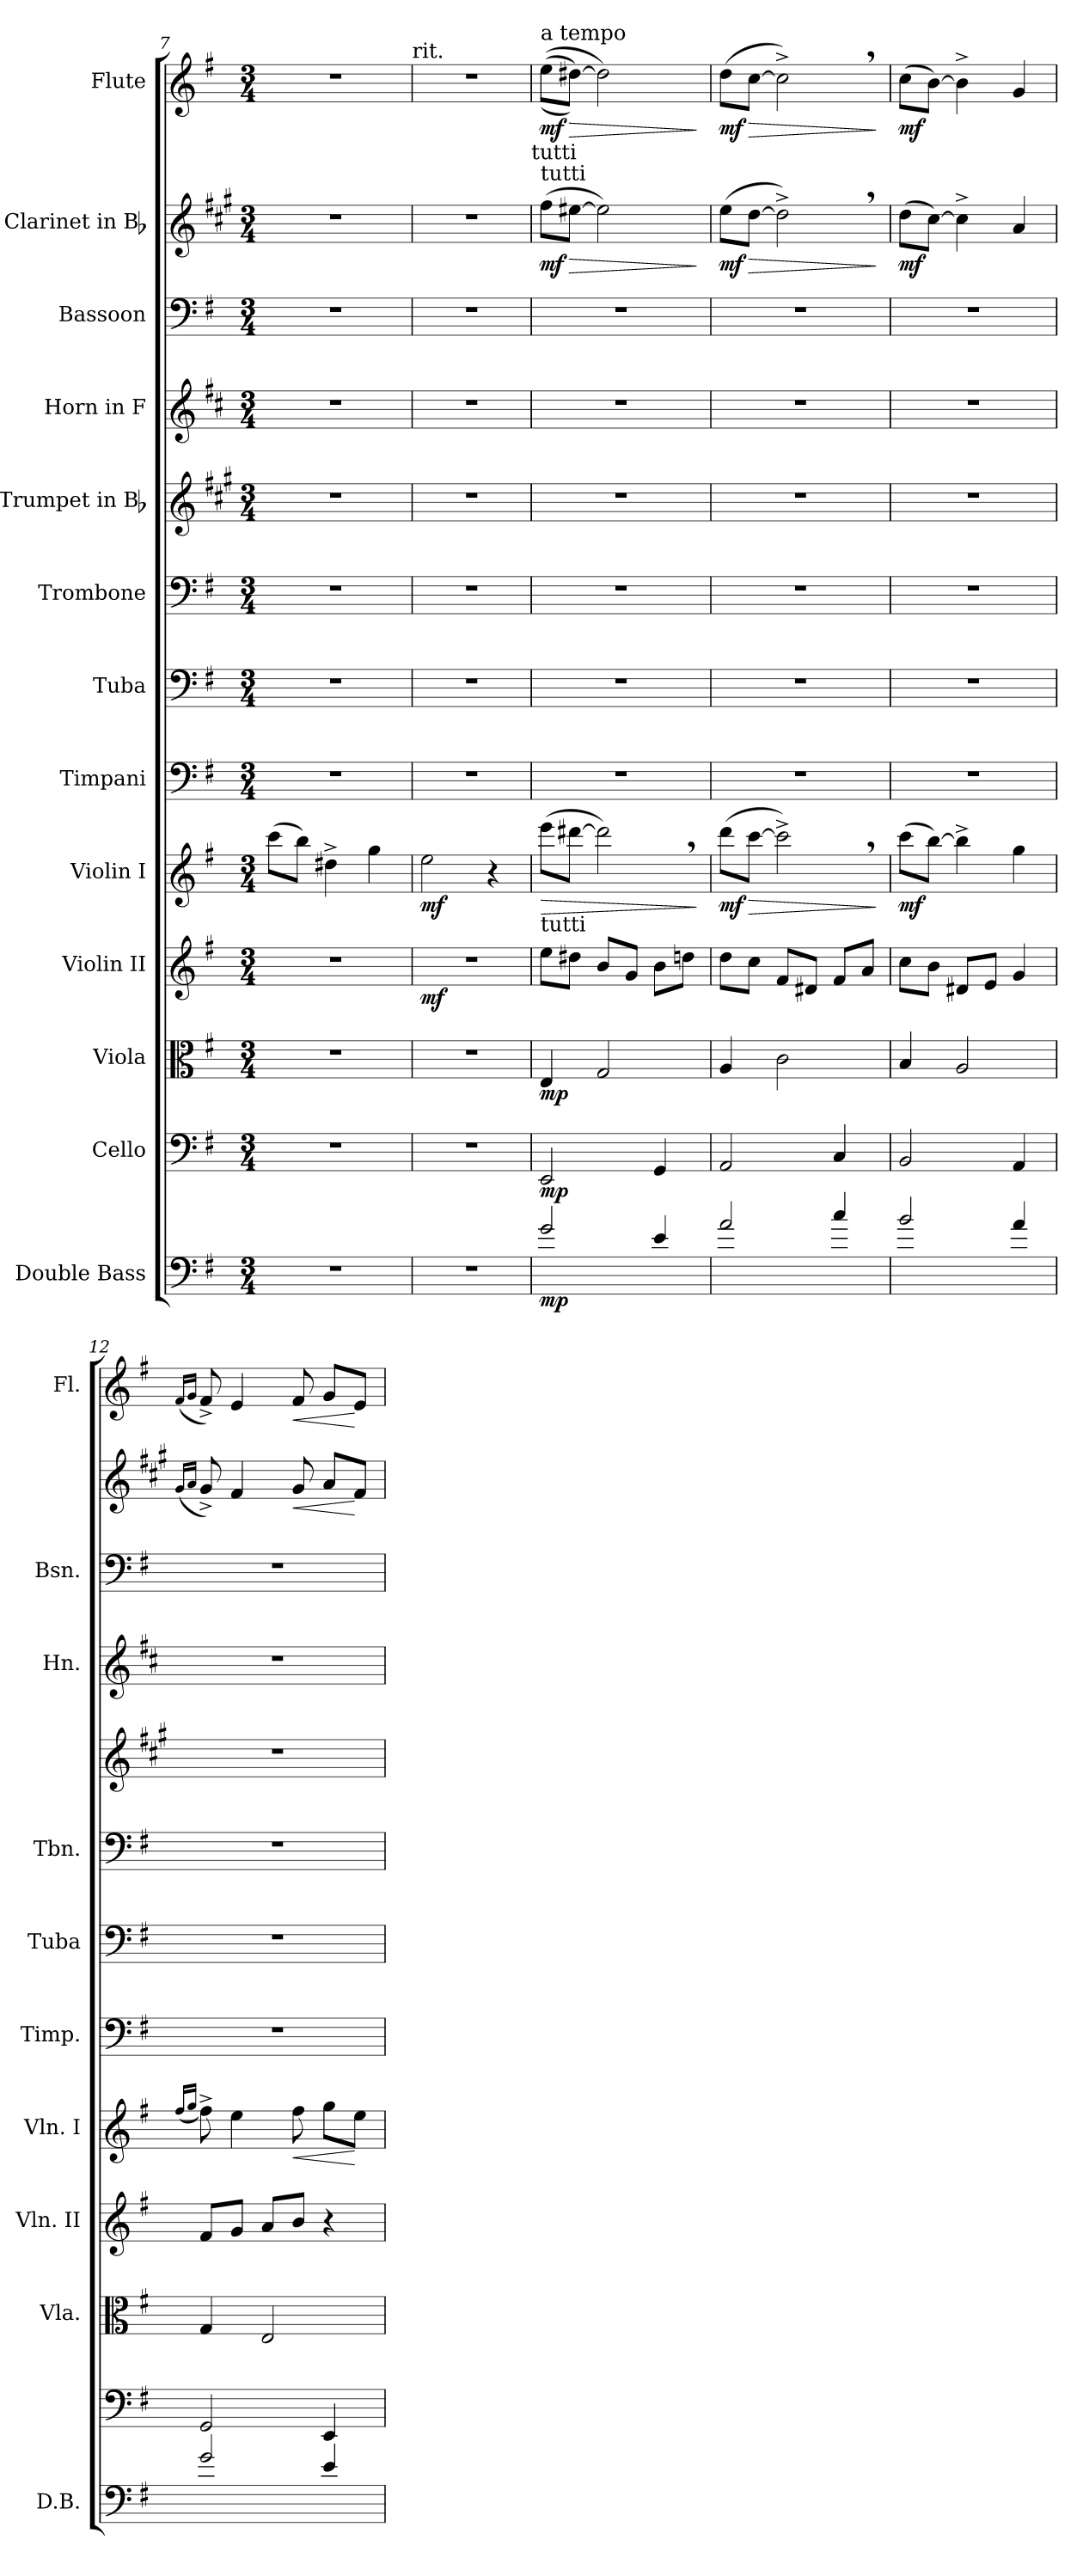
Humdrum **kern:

**kern	**dynam	**kern	**dynam	**kern	**dynam	**kern	**dynam	**kern	**dynam	**kern	**kern	**kern	**kern	**kern	**kern	**kern	**dynam	**kern	**dynam
*part13	*part13	*part12	*part12	*part11	*part11	*part10	*part10	*part9	*part9	*part8	*part7	*part6	*part5	*part4	*part3	*part2	*part2	*part1	*part1
*staff13	*staff13	*staff12	*staff12	*staff11	*staff11	*staff10	*staff10	*staff9	*staff9	*staff8	*staff7	*staff6	*staff5	*staff4	*staff3	*staff2	*staff2	*staff1	*staff1
*I"Double Bass	*	*I"Cello	*	*I"Viola	*	*I"Violin II	*	*I"Violin I	*	*I"Timpani	*I"Tuba	*I"Trombone	*I"Trumpet in Bb	*I"Horn in F	*I"Bassoon	*I"Clarinet in Bb	*	*I"Flute	*
*I'D.B.	*	*	*	*I'Vla.	*	*I'Vln. II	*	*I'Vln. I	*	*I'Timp.	*I'Tuba	*I'Tbn.	*	*I'Hn.	*I'Bsn.	*	*	*I'Fl.	*
!!LO:PB:g=z
*clefF4	*	*clefF4	*	*clefC3	*	*clefG2	*	*clefG2	*	*clefF4	*clefF4	*clefF4	*clefG2	*clefG2	*clefF4	*clefG2	*	*clefG2	*
*ITrd7c12	*	*	*	*	*	*	*	*	*	*	*	*	*ITrd1c2	*ITrd4c7	*	*ITrd1c2	*	*	*
*k[f#]	*	*k[f#]	*	*k[f#]	*	*k[f#]	*	*k[f#]	*	*k[f#]	*k[f#]	*k[f#]	*k[f#]	*k[f#]	*k[f#]	*k[f#]	*	*k[f#]	*
*G:	*	*G:	*	*G:	*	*G:	*	*G:	*	*G:	*G:	*G:	*G:	*G:	*G:	*G:	*	*G:	*
*M3/4	*	*M3/4	*	*M3/4	*	*M3/4	*	*M3/4	*	*M3/4	*M3/4	*M3/4	*M3/4	*M3/4	*M3/4	*M3/4	*	*M3/4	*
=7	=7	=7	=7	=7	=7	=7	=7	=7	=7	=7	=7	=7	=7	=7	=7	=7	=7	=7	=7
2.r	.	2.r	.	2.r	.	2.r	.	(8ccc\L	.	2.r	2.r	2.r	2.r	2.r	2.r	2.r	.	2.r	.
.	.	.	.	.	.	.	.	8bb\J)	.	.	.	.	.	.	.	.	.	.	.
.	.	.	.	.	.	.	.	4dd#X^\	.	.	.	.	.	.	.	.	.	.	.
.	.	.	.	.	.	.	.	4gg\	.	.	.	.	.	.	.	.	.	.	.
!	!	!	!	!	!	!	!	!	!	!	!	!	!	!	!	!	!	!LO:TX:a:t=rit.	!
=8	=8	=8	=8	=8	=8	=8	=8	=8	=8	=8	=8	=8	=8	=8	=8	=8	=8	=8	=8
!	!	!	!	!	!	!	!LO:DY:b	!	!LO:DY:b	!	!	!	!	!	!	!	!	!	!
2.r	.	2.r	.	2.r	.	2.r	mf	2ee\	mf	2.r	2.r	2.r	2.r	2.r	2.r	2.r	.	2.r	.
.	.	.	.	.	.	.	.	4r	.	.	.	.	.	.	.	.	.	.	.
!	!	!	!	!	!	!	!	!	!	!	!	!	!	!	!	!	!	!LO:TX:b:t=tutti	!
=9	=9	=9	=9	=9	=9	=9	=9	=9	=9	=9	=9	=9	=9	=9	=9	=9	=9	=9	=9
!	!	!	!	!	!	!	!	!	!	!	!	!	!	!	!	!	!	!LO:TX:a:t=a tempo	!
!	!	!	!	!	!	!	!	!	!	!	!	!	!	!	!	!LO:TX:a:t=tutti	!	!	!
!	!	!	!	!	!	!	!	!LO:TX:b:t=tutti	!	!	!	!	!	!	!	!	!	!	!
!	!LO:DY:b	!	!LO:DY:b	!	!LO:DY:b	!	!	!	!LO:HP:b	!	!	!	!	!	!	!	!LO:HP:b	!	!LO:HP:b
!	!	!	!	!	!	!	!	!	!	!	!	!	!	!	!	!	!LO:DY:n=1:b	!	!LO:DY:n=1:b
2G/	mp	2EE/	mp	4E/	mp	8ee\L	.	(8eee\L	>	2.r	2.r	2.r	2.r	2.r	2.r	(8ee\L	> mf	(((8ee\L	> mf
.	.	.	.	.	.	8dd#X\J	.	[8ddd#X\J	.	.	.	.	.	.	.	[8dd#X\J	.	[8dd#X\J))	.
.	.	.	.	2G/	.	8b/L	.	2ddd#,\])	.	.	.	.	.	.	.	2dd#\])	.	2dd#\])	.
.	.	.	.	.	.	8g/J	.	.	.	.	.	.	.	.	.	.	.	.	.
4E/	.	4GG/	.	.	.	8b\L	.	.	.	.	.	.	.	.	.	.	.	.	.
.	.	.	.	.	.	8ddn\J	.	.	.	.	.	.	.	.	.	.	.	.	.
.	.	.	.	.	.	.	.	.	]	.	.	.	.	.	.	.	]	.	]
=10	=10	=10	=10	=10	=10	=10	=10	=10	=10	=10	=10	=10	=10	=10	=10	=10	=10	=10	=10
!	!	!	!	!	!	!	!	!	!LO:HP:b	!	!	!	!	!	!	!	!LO:HP:b	!	!LO:HP:b
!	!	!	!	!	!	!	!	!	!LO:DY:n=1:b	!	!	!	!	!	!	!	!LO:DY:n=1:b	!	!LO:DY:n=1:b
2A/	.	2AA/	.	4A/	.	8dd\L	.	(8ddd\L	> mf	2.r	2.r	2.r	2.r	2.r	2.r	(8dd\L	> mf	(8dd\L	> mf
.	.	.	.	.	.	8cc\J	.	[8ccc\J	.	.	.	.	.	.	.	[8cc\J	.	[8cc\J	.
.	.	.	.	2c\	.	8f#/L	.	2ccc^,\])	.	.	.	.	.	.	.	2cc^,\])	.	2cc^,\])	.
.	.	.	.	.	.	8d#X/J	.	.	.	.	.	.	.	.	.	.	.	.	.
4c/	.	4C/	.	.	.	8f#/L	.	.	.	.	.	.	.	.	.	.	.	.	.
.	.	.	.	.	.	8a/J	.	.	.	.	.	.	.	.	.	.	.	.	.
.	.	.	.	.	.	.	.	.	]	.	.	.	.	.	.	.	]	.	]
=11	=11	=11	=11	=11	=11	=11	=11	=11	=11	=11	=11	=11	=11	=11	=11	=11	=11	=11	=11
!	!	!	!	!	!	!	!	!	!LO:DY:b	!	!	!	!	!	!	!	!LO:DY:b	!	!LO:DY:b
2B/	.	2BB/	.	4B/	.	8cc\L	.	(8ccc\L	mf	2.r	2.r	2.r	2.r	2.r	2.r	(8cc\L	mf	(8cc\L	mf
.	.	.	.	.	.	8b\J	.	[8bb\J)	.	.	.	.	.	.	.	[8b\J)	.	[8b\J)	.
.	.	.	.	2A/	.	8d#X/L	.	4bb^\]	.	.	.	.	.	.	.	4b^\]	.	4b^\]	.
.	.	.	.	.	.	8e/J	.	.	.	.	.	.	.	.	.	.	.	.	.
4A/	.	4AA/	.	.	.	4g/	.	4gg\	.	.	.	.	.	.	.	4g/	.	4g/	.
!!LO:PB:g=z
=12	=12	=12	=12	=12	=12	=12	=12	=12	=12	=12	=12	=12	=12	=12	=12	=12	=12	=12	=12
.	.	.	.	.	.	.	.	(16qff#/LL	.	.	.	.	.	.	.	(16qf#/LL	.	(16qf#/LL	.
.	.	.	.	.	.	.	.	16qgg/JJ	.	.	.	.	.	.	.	16qg/JJ	.	16qg/JJ	.
2G/	.	2GG/	.	4G/	.	8f#/L	.	8ff#^\)	.	2.r	2.r	2.r	2.r	2.r	2.r	8f#^/)	.	8f#^/)	.
.	.	.	.	.	.	8g/J	.	4ee\	.	.	.	.	.	.	.	4e/	.	4e/	.
.	.	.	.	2E/	.	8a/L	.	.	.	.	.	.	.	.	.	.	.	.	.
!	!	!	!	!	!	!	!	!	!LO:HP:b	!	!	!	!	!	!	!	!LO:HP:b	!	!LO:HP:b
.	.	.	.	.	.	8b/J	.	8ff#\	<	.	.	.	.	.	.	8f#/	<	8f#/	<
4E/	.	4EE/	.	.	.	4r	.	8gg\L	.	.	.	.	.	.	.	8g/L	.	8g/L	.
.	.	.	.	.	.	.	.	8ee\J	[	.	.	.	.	.	.	8e/J	[	8e/J	[
=	=	=	=	=	=	=	=	=	=	=	=	=	=	=	=	=	=	=	=
*-	*-	*-	*-	*-	*-	*-	*-	*-	*-	*-	*-	*-	*-	*-	*-	*-	*-	*-	*-
